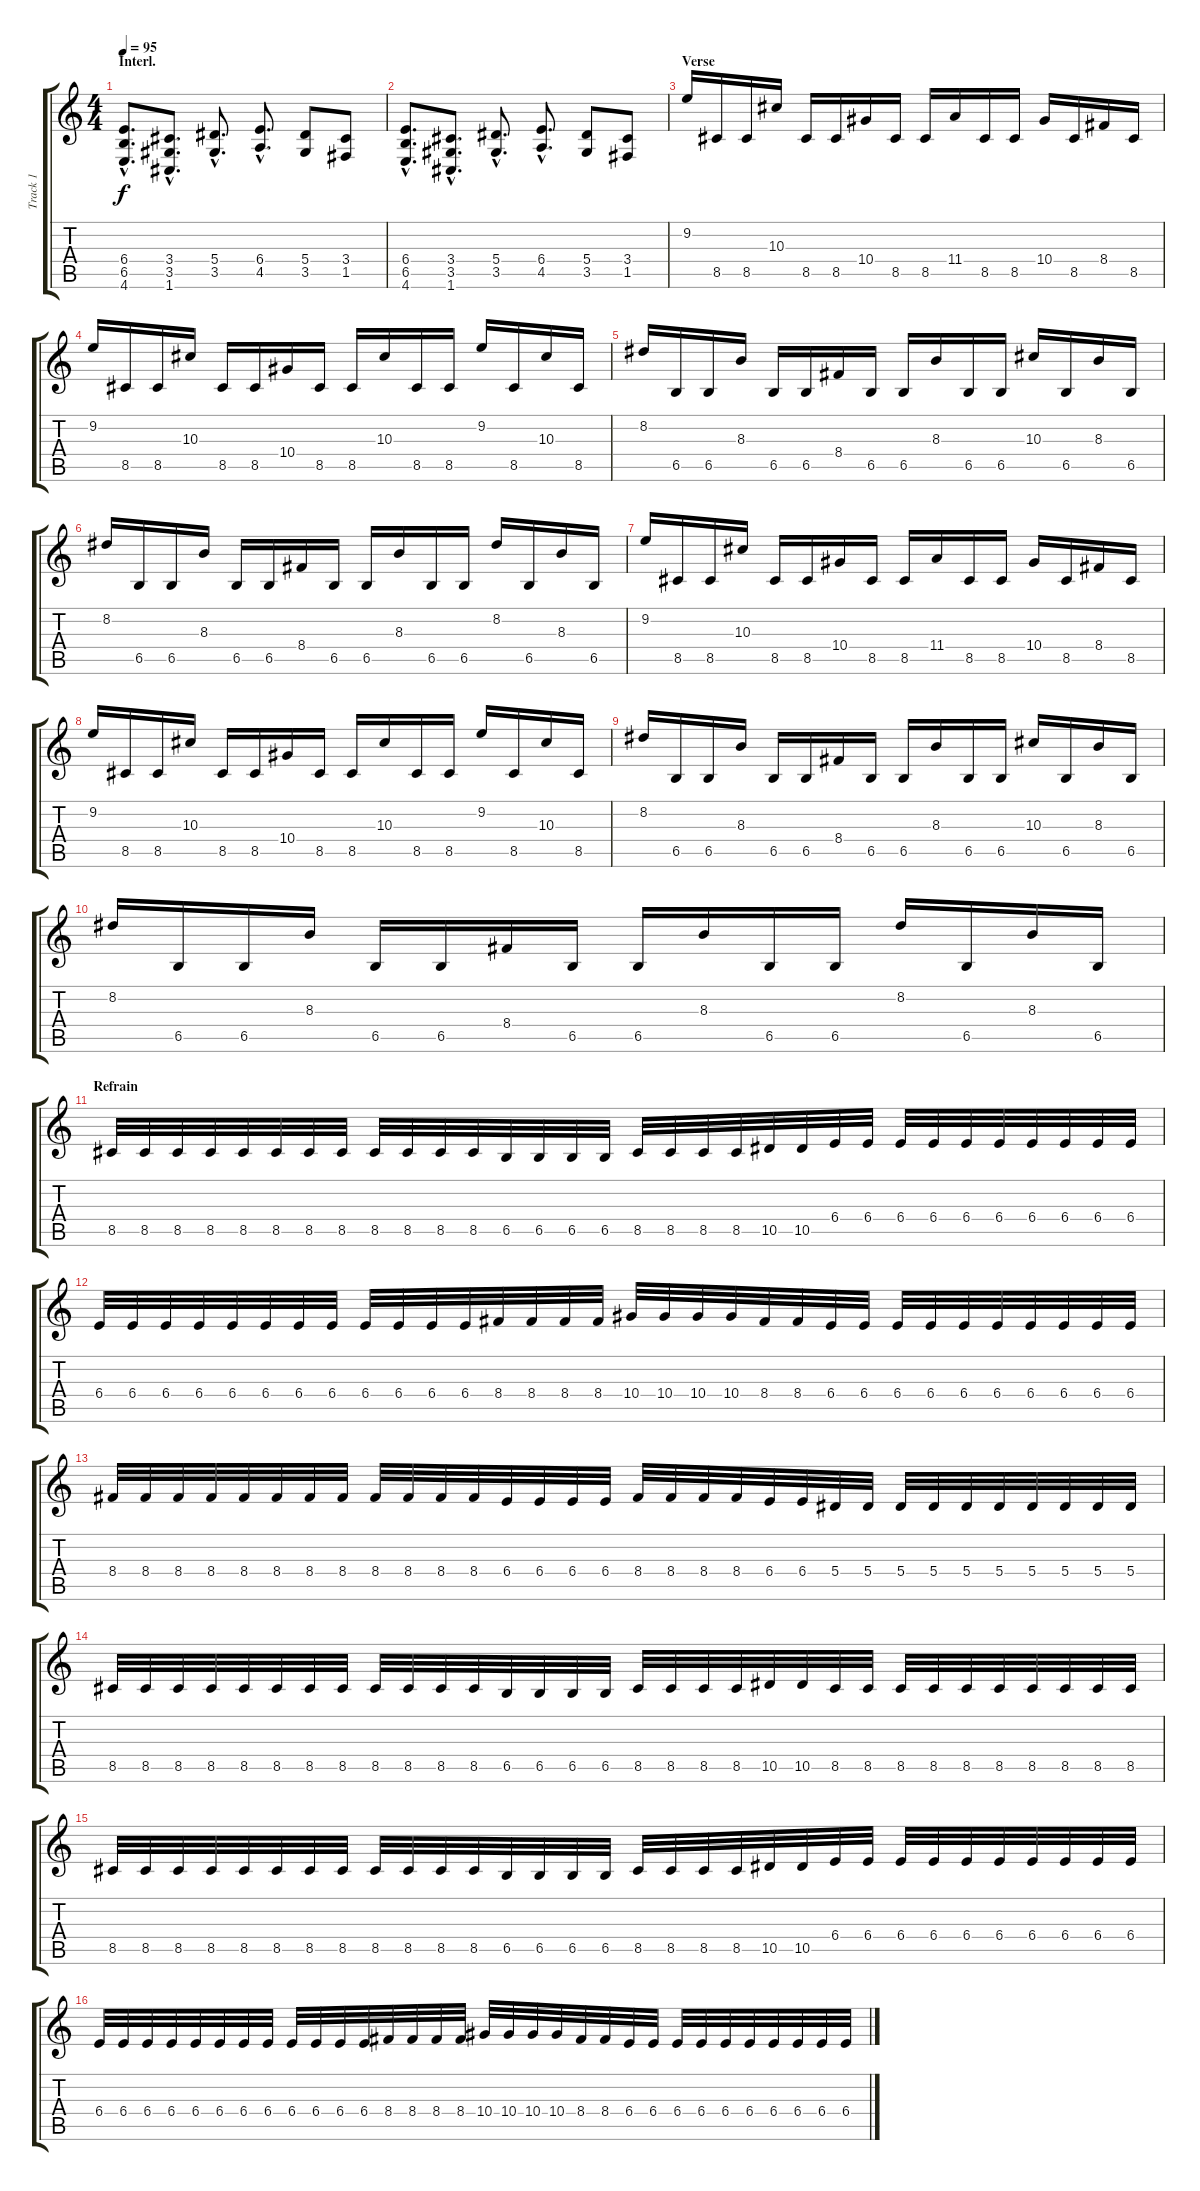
\track ("Track 1" "Track 1") {instrument distortionguitar}
\staff {score tabs}
\tuning (C4 G3 Eb3 Bb2 F2 C2) {hide}
\ts (4 4)
\section ("" "Interl.")
\tempo 95
\clef g2
\ks c
(6.4{hac} 6.5{hac} 4.6{hac}).8{d dy f} (3.4{hac} 3.5{hac} 1.6{hac}).8{d} (5.4{hac} 3.5{hac}).8{d} (6.4{hac} 4.5{hac}).8{d} (5.4 3.5).8 (3.4 1.5).8 |
(6.4{hac} 6.5{hac} 4.6{hac}).8{d} (3.4{hac} 3.5{hac} 1.6{hac}).8{d} (5.4{hac} 3.5{hac}).8{d} (6.4{hac} 4.5{hac}).8{d} (5.4 3.5).8 (3.4 1.5).8 |
\section ("" "Verse")
9.2.16{balance 8} 8.5.16 8.5.16 10.3.16 8.5.16 8.5.16 10.4.16 8.5.16 8.5.16 11.4.16 8.5.16 8.5.16 10.4.16 8.5.16 8.4.16 8.5.16 |
9.2.16 8.5.16 8.5.16 10.3.16 8.5.16 8.5.16 10.4.16 8.5.16 8.5.16 10.3.16 8.5.16 8.5.16 9.2.16 8.5.16 10.3.16 8.5.16 |
8.2.16 6.5.16 6.5.16 8.3.16 6.5.16 6.5.16 8.4.16 6.5.16 6.5.16 8.3.16 6.5.16 6.5.16 10.3.16 6.5.16 8.3.16 6.5.16 |
8.2.16 6.5.16 6.5.16 8.3.16 6.5.16 6.5.16 8.4.16 6.5.16 6.5.16 8.3.16 6.5.16 6.5.16 8.2.16 6.5.16 8.3.16 6.5.16 |
9.2.16 8.5.16 8.5.16 10.3.16 8.5.16 8.5.16 10.4.16 8.5.16 8.5.16 11.4.16 8.5.16 8.5.16 10.4.16 8.5.16 8.4.16 8.5.16 |
9.2.16 8.5.16 8.5.16 10.3.16 8.5.16 8.5.16 10.4.16 8.5.16 8.5.16 10.3.16 8.5.16 8.5.16 9.2.16 8.5.16 10.3.16 8.5.16 |
8.2.16 6.5.16 6.5.16 8.3.16 6.5.16 6.5.16 8.4.16 6.5.16 6.5.16 8.3.16 6.5.16 6.5.16 10.3.16 6.5.16 8.3.16 6.5.16 |
8.2.16 6.5.16 6.5.16 8.3.16 6.5.16 6.5.16 8.4.16 6.5.16 6.5.16 8.3.16 6.5.16 6.5.16 8.2.16 6.5.16 8.3.16 6.5.16 |
\section ("" "Refrain")
8.5.32{balance 16} 8.5.32 8.5.32 8.5.32 8.5.32 8.5.32 8.5.32 8.5.32 8.5.32 8.5.32 8.5.32 8.5.32 6.5.32 6.5.32 6.5.32 6.5.32 8.5.32 8.5.32 8.5.32 8.5.32 10.5.32 10.5.32 6.4.32 6.4.32 6.4.32 6.4.32 6.4.32 6.4.32 6.4.32 6.4.32 6.4.32 6.4.32 |
6.4.32 6.4.32 6.4.32 6.4.32 6.4.32 6.4.32 6.4.32 6.4.32 6.4.32 6.4.32 6.4.32 6.4.32 8.4.32 8.4.32 8.4.32 8.4.32 10.4.32 10.4.32 10.4.32 10.4.32 8.4.32 8.4.32 6.4.32 6.4.32 6.4.32 6.4.32 6.4.32 6.4.32 6.4.32 6.4.32 6.4.32 6.4.32 |
8.4.32 8.4.32 8.4.32 8.4.32 8.4.32 8.4.32 8.4.32 8.4.32 8.4.32 8.4.32 8.4.32 8.4.32 6.4.32 6.4.32 6.4.32 6.4.32 8.4.32 8.4.32 8.4.32 8.4.32 6.4.32 6.4.32 5.4.32 5.4.32 5.4.32 5.4.32 5.4.32 5.4.32 5.4.32 5.4.32 5.4.32 5.4.32 |
8.5.32 8.5.32 8.5.32 8.5.32 8.5.32 8.5.32 8.5.32 8.5.32 8.5.32 8.5.32 8.5.32 8.5.32 6.5.32 6.5.32 6.5.32 6.5.32 8.5.32 8.5.32 8.5.32 8.5.32 10.5.32 10.5.32 8.5.32 8.5.32 8.5.32 8.5.32 8.5.32 8.5.32 8.5.32 8.5.32 8.5.32 8.5.32 |
8.5.32 8.5.32 8.5.32 8.5.32 8.5.32 8.5.32 8.5.32 8.5.32 8.5.32 8.5.32 8.5.32 8.5.32 6.5.32 6.5.32 6.5.32 6.5.32 8.5.32 8.5.32 8.5.32 8.5.32 10.5.32 10.5.32 6.4.32 6.4.32 6.4.32 6.4.32 6.4.32 6.4.32 6.4.32 6.4.32 6.4.32 6.4.32 |
6.4.32 6.4.32 6.4.32 6.4.32 6.4.32 6.4.32 6.4.32 6.4.32 6.4.32 6.4.32 6.4.32 6.4.32 8.4.32 8.4.32 8.4.32 8.4.32 10.4.32 10.4.32 10.4.32 10.4.32 8.4.32 8.4.32 6.4.32 6.4.32 6.4.32 6.4.32 6.4.32 6.4.32 6.4.32 6.4.32 6.4.32 6.4.32
